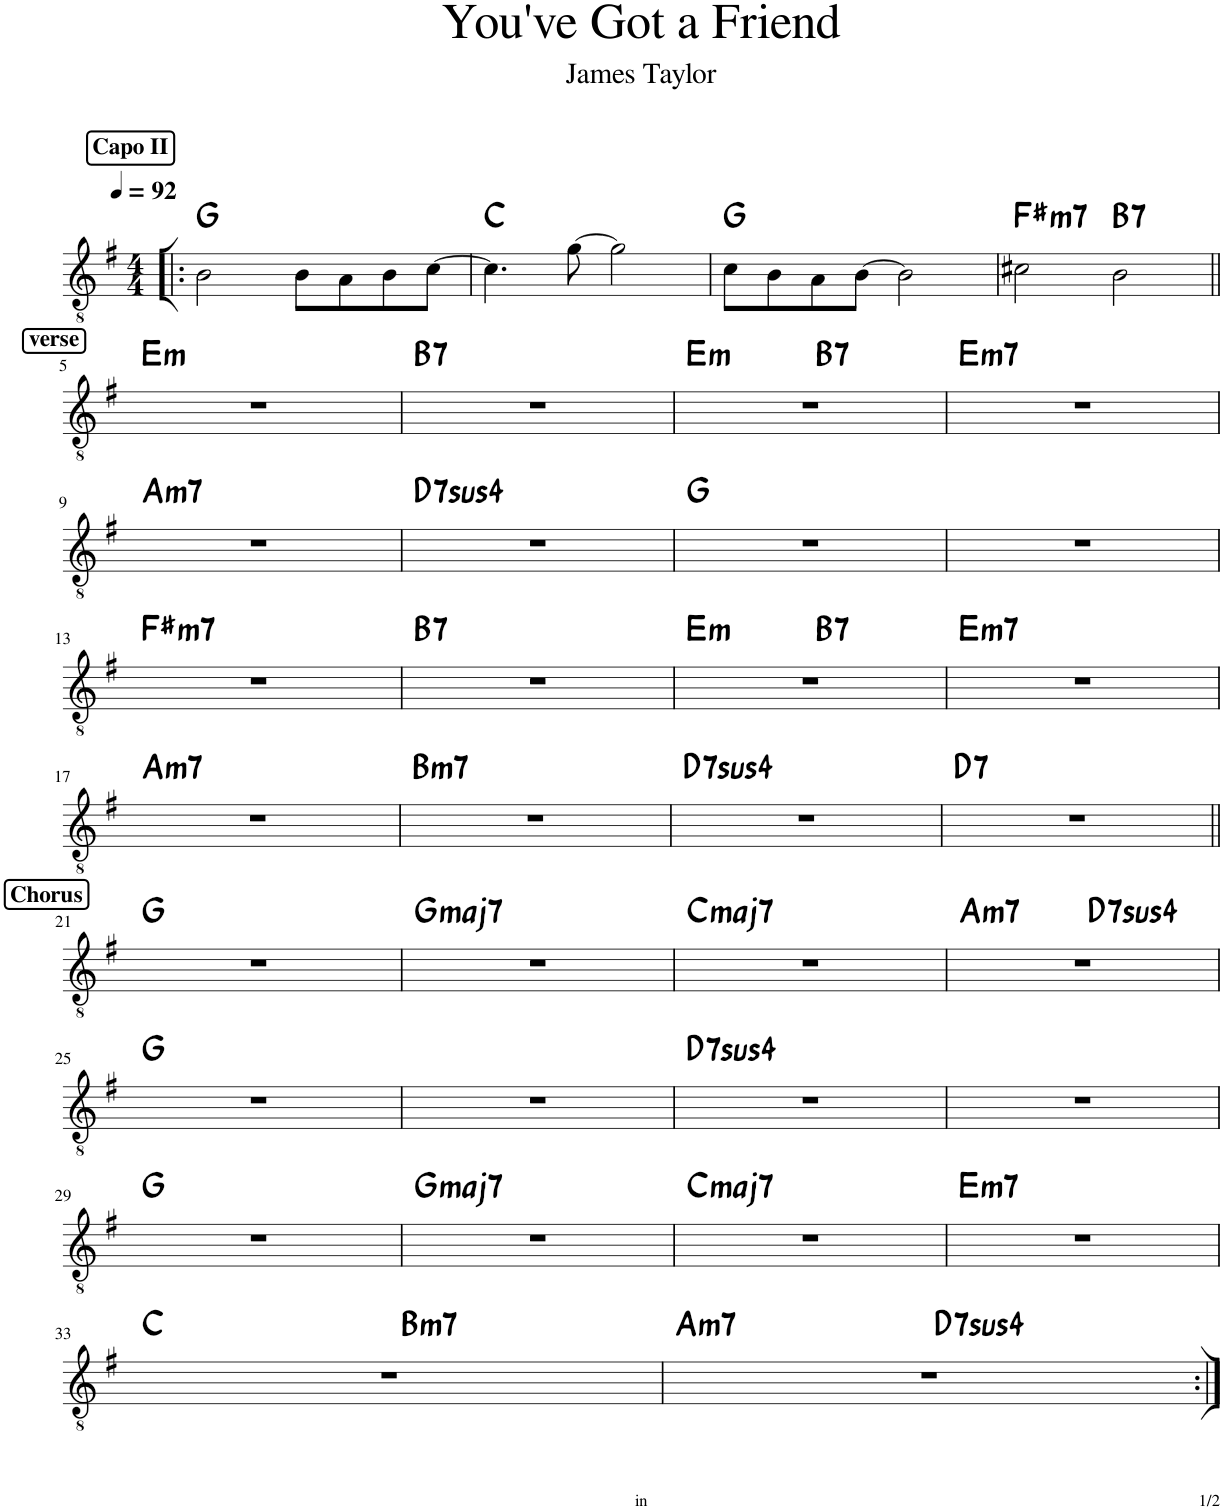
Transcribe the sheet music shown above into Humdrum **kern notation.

**kern	**harte
*part1	*part1
*staff1	*
*I"Classical Guitar	*
*I'Guit.	*
*clefGv2	*
*k[f#]	*
*M4/4	*
*MM92	*
!!LO:REH:place=s1:a:B:cj:fs=11:t=Capo II
=1!|:	=1!|:
2B\	G:maj
8B\L	.
8A\	.
8B\	.
[8c\J	.
=2	=2
4.c\]	C:maj
[8g\	.
2g\]	.
=3	=3
8c\L	G:maj
8B\	.
8A\	.
[8B\J	.
2B\]	.
=4	=4
!	!LO:H:kt=m7
2c#X\	F#:min7
!	!LO:H:kt=7
2B\	B:7
!!LO:LB:g=z
!!LO:REH:place=s1:a:B:cj:fs=11:t=verse
=5||	=5||
!	!LO:H:kt=m
1r	E:min
=6	=6
!	!LO:H:kt=7
1r	B:7
=7	=7
!	!LO:H:kt=m
*^	*
1r	2ryy	E:min
!	!	!LO:H:kt=7
.	2ryy	B:7
=8	=8	=8
!	!	!LO:H:kt=m7
*v	*v	*
1r	E:min7
!!LO:LB:g=z
=9	=9
!	!LO:H:kt=m7
1r	A:min7
=10	=10
!	!LO:H:kt=74
1r	D:sus4(7)
=11	=11
1r	G:maj
=12	=12
1r	.
!!LO:LB:g=z
=13	=13
!	!LO:H:kt=m7
1r	F#:min7
=14	=14
!	!LO:H:kt=7
1r	B:7
=15	=15
!	!LO:H:kt=m
*^	*
1r	2ryy	E:min
!	!	!LO:H:kt=7
.	2ryy	B:7
=16	=16	=16
!	!	!LO:H:kt=m7
*v	*v	*
1r	E:min7
!!LO:LB:g=z
=17	=17
!	!LO:H:kt=m7
1r	A:min7
=18	=18
!	!LO:H:kt=m7
1r	B:min7
=19	=19
!	!LO:H:kt=74
1r	D:sus4(7)
=20	=20
!	!LO:H:kt=7
1r	D:7
!!LO:LB:g=z
!!LO:REH:place=s1:a:B:cj:fs=11:t=Chorus
=21||	=21||
1r	G:maj
=22	=22
!	!LO:H:kt=maj7
1r	G:maj7
=23	=23
!	!LO:H:kt=maj7
1r	C:maj7
=24	=24
!	!LO:H:kt=m7
*^	*
1r	2ryy	A:min7
!	!	!LO:H:kt=74
.	2ryy	D:sus4(7)
*v	*v	*
!!LO:LB:g=z
=25	=25
1r	G:maj
=26	=26
1r	.
=27	=27
!	!LO:H:kt=74
1r	D:sus4(7)
=28	=28
1r	.
!!LO:LB:g=z
=29	=29
1r	G:maj
=30	=30
!	!LO:H:kt=maj7
1r	G:maj7
=31	=31
!	!LO:H:kt=maj7
1r	C:maj7
=32	=32
!	!LO:H:kt=m7
1r	E:min7
!!LO:LB:g=z
=33	=33
*^	*
1r	2ryy	C:maj
!	!	!LO:H:kt=m7
.	2ryy	B:min7
=34	=34	=34
!	!	!LO:H:kt=m7
1r	2ryy	A:min7
!	!	!LO:H:kt=74
.	2ryy	D:sus4(7)
*v	*v	*
=:|!	=:|!
*-	*-
